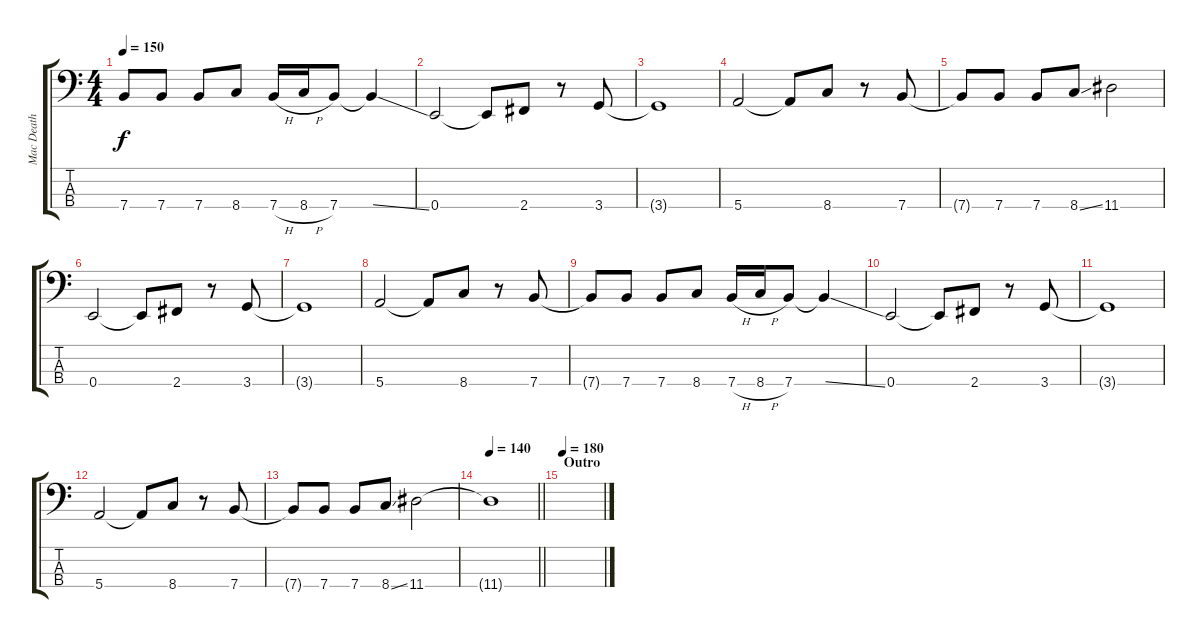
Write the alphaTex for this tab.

\track ("Mac Death" "Mac Death") {instrument electricbasspick}
\staff {score tabs}
\tuning (G2 D2 A1 E1) {hide}
\ts (4 4)
\tempo 150
\clef f4
\ks c
7.4{t}.8{dy f} 7.4.8 7.4.8 8.4.8 7.4{h}.16 8.4{h}.16 7.4.8 7.4{ss t}.4 |
0.4.2 0.4{t}.8 2.4.8 r.8 3.4.8 |
3.4{t}.1 |
5.4.2 5.4{t}.8 8.4.8 r.8 7.4.8 |
7.4{t}.8 7.4.8 7.4.8 8.4{ss}.8 11.4.2 |
0.4.2 0.4{t}.8 2.4.8 r.8 3.4.8 |
3.4{t}.1 |
5.4.2 5.4{t}.8 8.4.8 r.8 7.4.8 |
7.4{t}.8 7.4.8 7.4.8 8.4.8 7.4{h}.16 8.4{h}.16 7.4.8 7.4{ss t}.4 |
0.4.2 0.4{t}.8 2.4.8 r.8 3.4.8 |
3.4{t}.1 |
5.4.2 5.4{t}.8 8.4.8 r.8 7.4.8 |
7.4{t}.8 7.4.8 7.4.8 8.4{ss}.8 11.4.2 |
\tempo 140
\barLineRight lightlight
11.4{t}.1 |
\section ("" "Outro")
\tempo 170
\tempo 180
